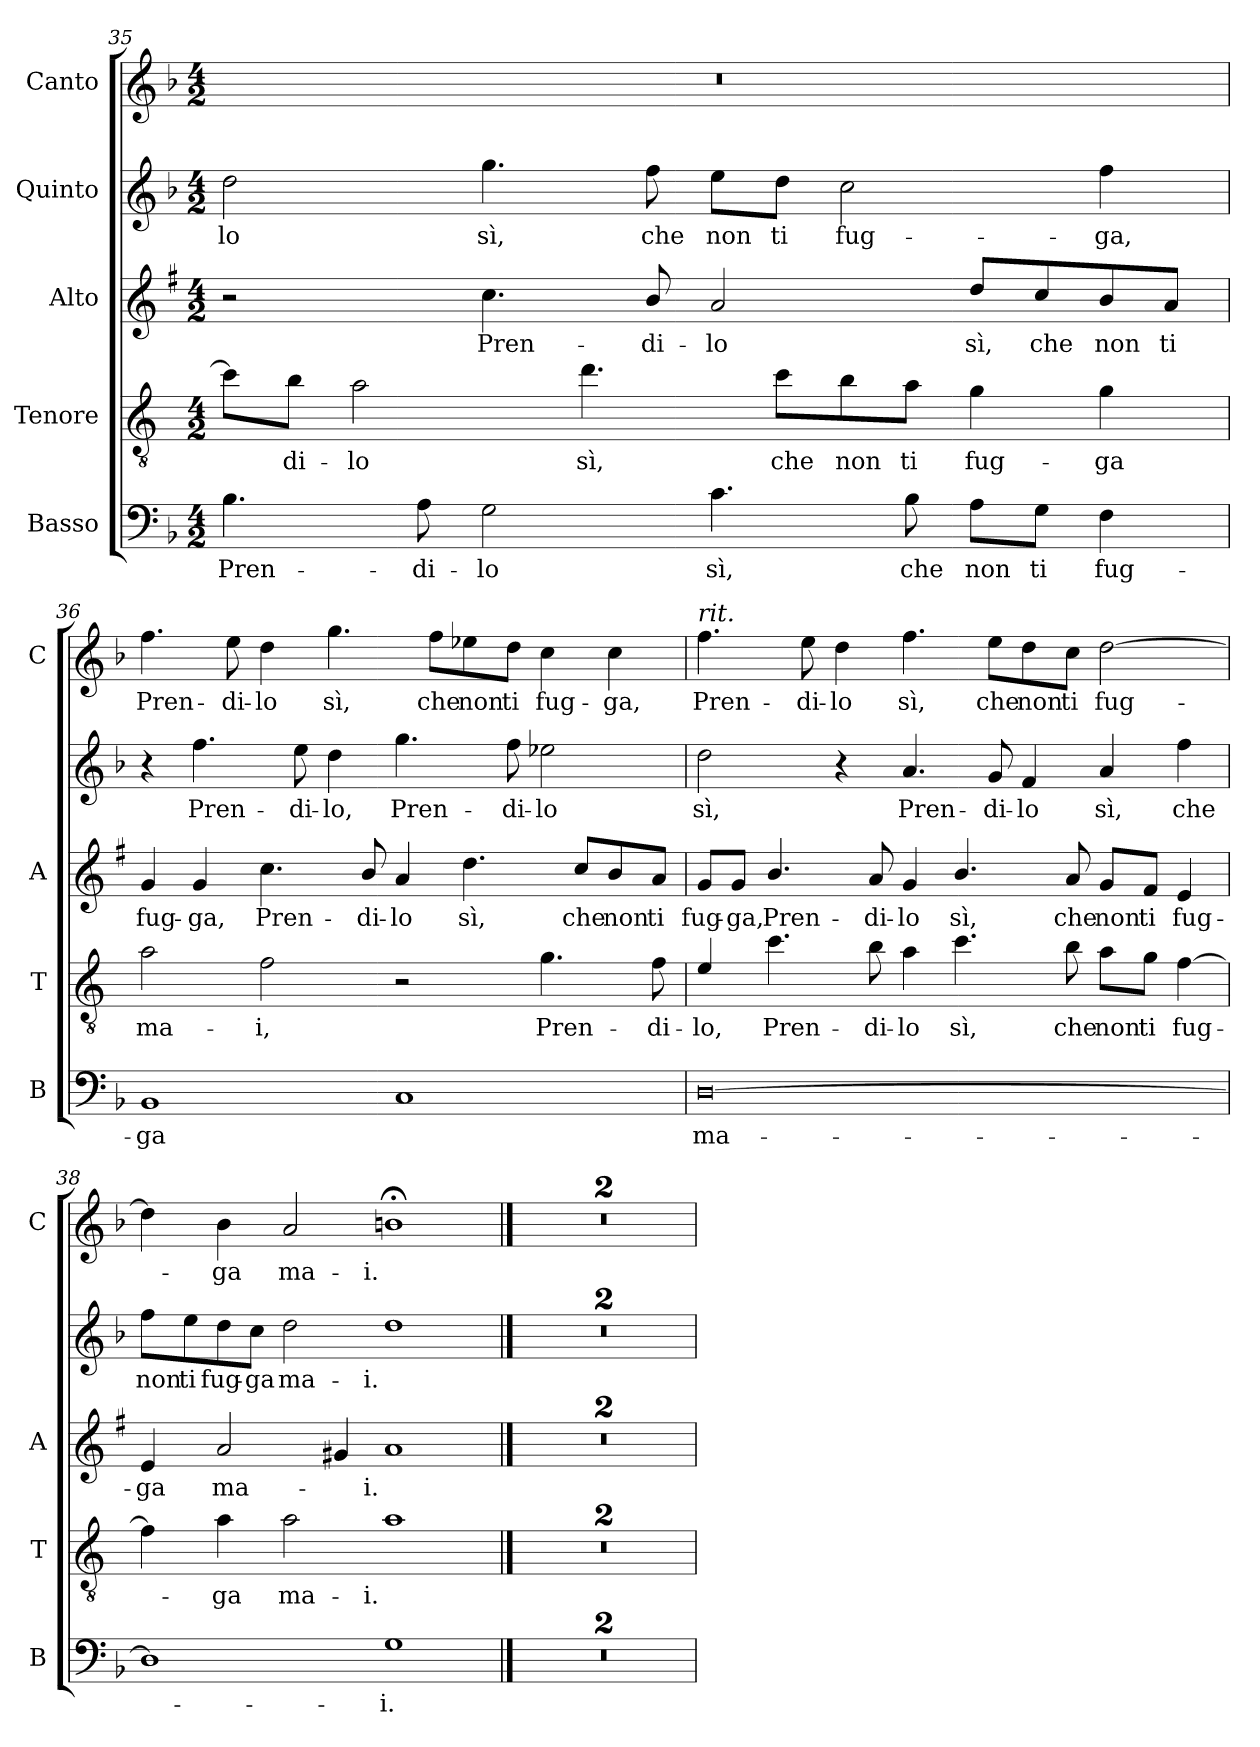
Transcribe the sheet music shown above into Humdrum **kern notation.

**kern	**text	**kern	**text	**kern	**text	**kern	**text	**kern	**text
*part5	*part5	*part4	*part4	*part3	*part3	*part2	*part2	*part1	*part1
*staff5	*staff5	*staff4	*staff4	*staff3	*staff3	*staff2	*staff2	*staff1	*staff1
*I"Basso	*	*I"Tenore	*	*I"Alto	*	*I"Quinto	*	*I"Canto	*
*I'B	*	*I'T	*	*I'A	*	*	*	*I'C	*
!!LO:PB:g=z
*clefF4	*	*clefGv2	*	*clefG2	*	*clefG2	*	*clefG2	*
*	*	*ITrd4c7	*	*ITrd1c2	*	*	*	*	*
*k[b-]	*	*k[b-]	*	*k[b-]	*	*k[b-]	*	*k[b-]	*
*F:	*	*F:	*	*F:	*	*F:	*	*F:	*
*M4/2	*	*M4/2	*	*M4/2	*	*M4/2	*	*M4/2	*
=35	=35	=35	=35	=35	=35	=35	=35	=35	=35
!	!LO:LY:b	!	!	!	!	!	!LO:LY:b	!	!
4.B-\	Pren-	8f\L]	.	2r	.	2dd\	-lo	0r	.
!	!	!	!LO:LY:b	!	!	!	!	!	!
.	.	8e\J	-di-	.	.	.	.	.	.
!	!	!	!LO:LY:b	!	!	!	!	!	!
.	.	2d\	-lo	.	.	.	.	.	.
!	!LO:LY:b	!	!	!	!	!	!	!	!
8A\	-di-	.	.	.	.	.	.	.	.
!	!LO:LY:b	!	!	!	!LO:LY:b	!	!LO:LY:b	!	!
2G\	-lo	.	.	4.b-\	Pren-	4.gg\	sì,	.	.
!	!	!	!LO:LY:b	!	!	!	!	!	!
.	.	4.g\	sì,	.	.	.	.	.	.
!	!	!	!	!	!LO:LY:b	!	!LO:LY:b	!	!
.	.	.	.	8a/	-di-	8ff\	che	.	.
!	!LO:LY:b	!	!	!	!LO:LY:b	!	!LO:LY:b	!	!
4.c\	sì,	.	.	2g/	-lo	8ee\L	non	.	.
!	!	!	!LO:LY:b	!	!	!	!LO:LY:b	!	!
.	.	8f\L	che	.	.	8dd\J	ti	.	.
!	!	!	!LO:LY:b	!	!	!	!LO:LY:b	!	!
.	.	8e\	non	.	.	2cc\	fug-	.	.
!	!LO:LY:b	!	!LO:LY:b	!	!	!	!	!	!
8B-\	che	8d\J	ti	.	.	.	.	.	.
!	!LO:LY:b	!	!LO:LY:b	!	!LO:LY:b	!	!	!	!
8A\L	non	4c\	fug-	8cc/L	sì,	.	.	.	.
!	!LO:LY:b	!	!	!	!LO:LY:b	!	!	!	!
8G\J	ti	.	.	8b-/	che	.	.	.	.
!	!LO:LY:b	!	!LO:LY:b	!	!LO:LY:b	!	!LO:LY:b	!	!
4F\	fug-	4c\	-ga	8a/	non	4ff\	-ga,	.	.
!	!	!	!	!	!LO:LY:b	!	!	!	!
.	.	.	.	8g/J	ti	.	.	.	.
=36	=36	=36	=36	=36	=36	=36	=36	=36	=36
!	!LO:LY:b	!	!LO:LY:b	!	!LO:LY:b	!	!	!	!LO:LY:b
1BB-	-ga	2d\	ma-	4f/	fug-	4r	.	4.ff\	Pren-
!	!	!	!	!	!LO:LY:b	!	!LO:LY:b	!	!
.	.	.	.	4f/	-ga,	4.ff\	Pren-	.	.
!	!	!	!	!	!	!	!	!	!LO:LY:b
.	.	.	.	.	.	.	.	8ee\	-di-
!	!	!	!LO:LY:b	!	!LO:LY:b	!	!	!	!LO:LY:b
.	.	2B-\	-i,	4.b-\	Pren-	.	.	4dd\	-lo
!	!	!	!	!	!	!	!LO:LY:b	!	!
.	.	.	.	.	.	8ee\	-di-	.	.
!	!	!	!	!	!	!	!LO:LY:b	!	!LO:LY:b
.	.	.	.	.	.	4dd\	-lo,	4.gg\	sì,
!	!	!	!	!	!LO:LY:b	!	!	!	!
.	.	.	.	8a/	-di-	.	.	.	.
!	!	!	!	!	!LO:LY:b	!	!LO:LY:b	!	!
1C	.	2r	.	4g/	-lo	4.gg\	Pren-	.	.
!	!	!	!	!	!	!	!	!	!LO:LY:b
.	.	.	.	.	.	.	.	8ff\L	che
!	!	!	!	!	!LO:LY:b	!	!	!	!LO:LY:b
.	.	.	.	4.cc\	sì,	.	.	8ee-X\	non
!	!	!	!	!	!	!	!LO:LY:b	!	!LO:LY:b
.	.	.	.	.	.	8ff\	-di-	8dd\J	ti
!	!	!	!LO:LY:b	!	!	!	!LO:LY:b	!	!LO:LY:b
.	.	4.c\	Pren-	.	.	2ee-X\	-lo	4cc\	fug-
!	!	!	!	!	!LO:LY:b	!	!	!	!
.	.	.	.	8b-/L	che	.	.	.	.
!	!	!	!	!	!LO:LY:b	!	!	!	!LO:LY:b
.	.	.	.	8a/	non	.	.	4cc\	-ga,
!	!	!	!LO:LY:b	!	!LO:LY:b	!	!	!	!
.	.	8B-\	-di-	8g/J	ti	.	.	.	.
!!LO:LB:g=z
=37	=37	=37	=37	=37	=37	=37	=37	=37	=37
!	!	!	!	!	!	!	!	!LO:TX:a:i:t=rit.	!
!	!LO:LY:b	!	!LO:LY:b	!	!LO:LY:b	!	!LO:LY:b	!	!LO:LY:b
[0D	ma-	4A/	-lo,	8f/L	fug-	2dd\	sì,	4.ff\	Pren-
!	!	!	!	!	!LO:LY:b	!	!	!	!
.	.	.	.	8f/J	-ga,	.	.	.	.
!	!	!	!LO:LY:b	!	!LO:LY:b	!	!	!	!
.	.	4.f\	Pren-	4.a/	Pren-	.	.	.	.
!	!	!	!	!	!	!	!	!	!LO:LY:b
.	.	.	.	.	.	.	.	8ee\	-di-
!	!	!	!	!	!	!	!	!	!LO:LY:b
.	.	.	.	.	.	4r	.	4dd\	-lo
!	!	!	!LO:LY:b	!	!LO:LY:b	!	!	!	!
.	.	8e\	-di-	8g/	-di-	.	.	.	.
!	!	!	!LO:LY:b	!	!LO:LY:b	!	!LO:LY:b	!	!LO:LY:b
.	.	4d\	-lo	4f/	-lo	4.a/	Pren-	4.ff\	sì,
!	!	!	!LO:LY:b	!	!LO:LY:b	!	!	!	!
.	.	4.f\	sì,	4.a/	sì,	.	.	.	.
!	!	!	!	!	!	!	!LO:LY:b	!	!LO:LY:b
.	.	.	.	.	.	8g/	-di-	8ee\L	che
!	!	!	!	!	!	!	!LO:LY:b	!	!LO:LY:b
.	.	.	.	.	.	4f/	-lo	8dd\	non
!	!	!	!LO:LY:b	!	!LO:LY:b	!	!	!	!LO:LY:b
.	.	8e\	che	8g/	che	.	.	8cc\J	ti
!	!	!	!LO:LY:b	!	!LO:LY:b	!	!LO:LY:b	!	!LO:LY:b
.	.	8d\L	non	8f/L	non	4a/	sì,	[2dd\	fug-
!	!	!	!LO:LY:b	!	!LO:LY:b	!	!	!	!
.	.	8c\J	ti	8e/J	ti	.	.	.	.
!	!	!	!LO:LY:b	!	!LO:LY:b	!	!LO:LY:b	!	!
.	.	[4B-\	fug-	4d/	fug-	4ff\	che	.	.
=38	=38	=38	=38	=38	=38	=38	=38	=38	=38
!	!	!	!	!	!LO:LY:b	!	!LO:LY:b	!	!
1D]	.	4B-\]	.	4d/	-ga	8ff\L	non	4dd\]	.
!	!	!	!	!	!	!	!LO:LY:b	!	!
.	.	.	.	.	.	8ee\	ti	.	.
!	!	!	!LO:LY:b	!	!LO:LY:b	!	!LO:LY:b	!	!LO:LY:b
.	.	4d\	-ga	2g/	ma-	8dd\	fug-	4b-\	-ga
!	!	!	!	!	!	!	!LO:LY:b	!	!
.	.	.	.	.	.	8cc\J	-ga	.	.
!	!	!	!LO:LY:b	!	!	!	!LO:LY:b	!	!LO:LY:b
.	.	2d\	ma-	.	.	2dd\	ma-	2a/	ma-
.	.	.	.	4f#X/	.	.	.	.	.
!	!LO:LY:b	!	!LO:LY:b	!	!LO:LY:b	!	!LO:LY:b	!	!LO:LY:b
1G	-i.	1d	-i.	1g	-i.	1dd	-i.	1bn;<	-i.
==39	==39	==39	==39	==39	==39	==39	==39	==39	==39
0r	.	0r	.	0r	.	0r	.	0r	.
=40	=40	=40	=40	=40	=40	=40	=40	=40	=40
0r	.	0r	.	0r	.	0r	.	0r	.
=	=	=	=	=	=	=	=	=	=
*-	*-	*-	*-	*-	*-	*-	*-	*-	*-
